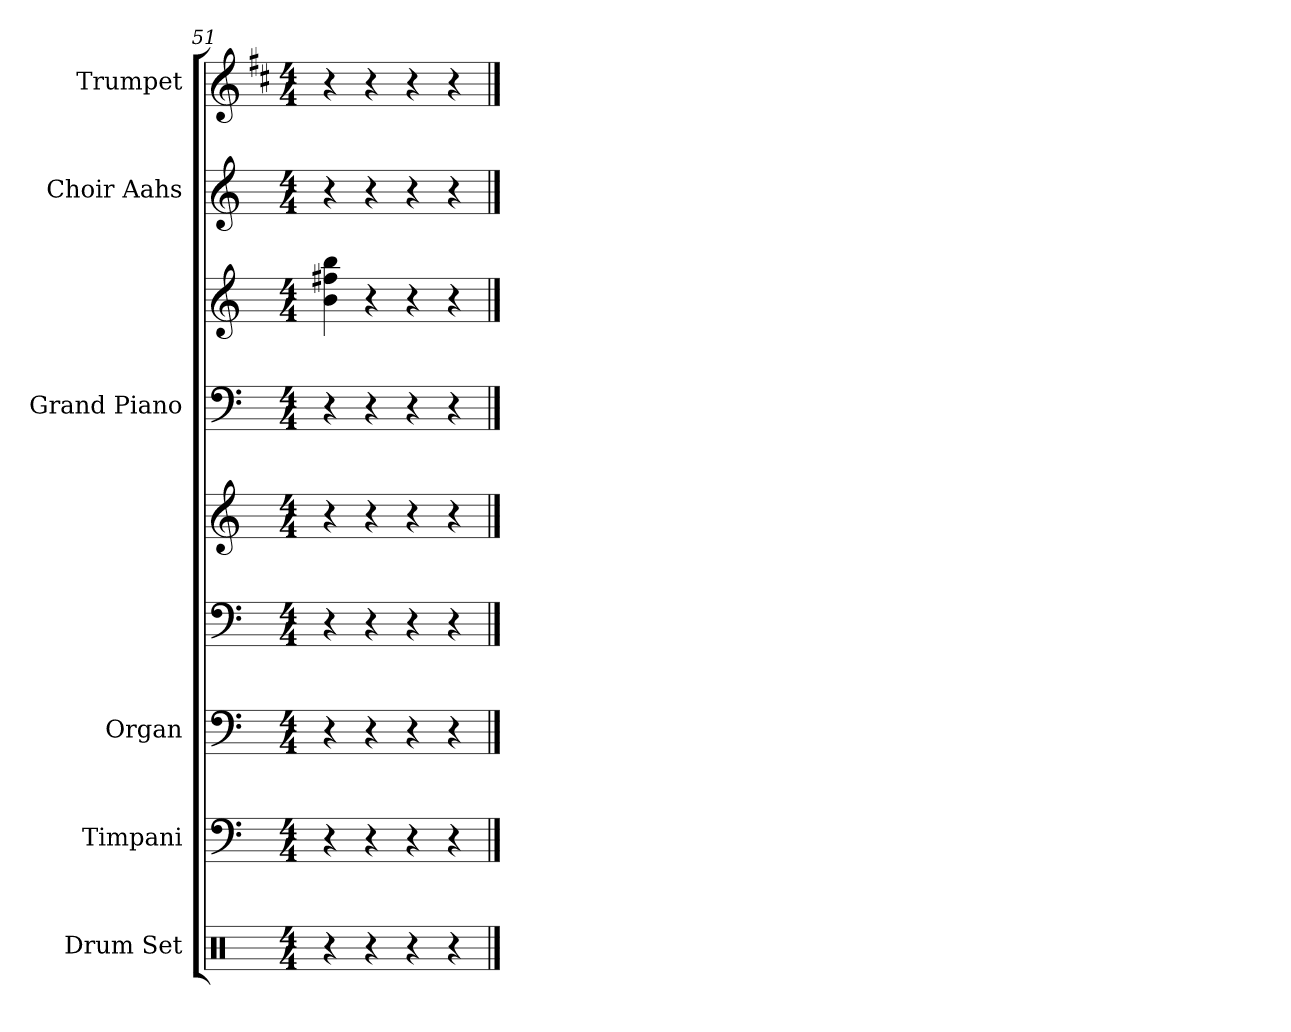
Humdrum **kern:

**kern	**kern	**kern	**kern	**kern	**kern	**kern	**kern	**kern
*part6	*part5	*part4	*part4	*part4	*part3	*part3	*part2	*part1
*staff9	*staff8	*staff7	*staff6	*staff5	*staff4	*staff3	*staff2	*staff1
*I"Drum Set	*I"Timpani	*I"Organ	*	*	*I"Grand Piano	*	*I"Choir Aahs	*I"Trumpet
*I'Drs.	*I'Timp.	*I'Org.	*	*	*I'Pno.	*	*I'Ch. Aa.	*I'Tpt.
*clefX	*clefF4	*clefF4	*clefF4	*clefG2	*clefF4	*clefG2	*clefG2	*clefG2
*	*	*	*	*	*	*	*	*ITrd1c2
*k[]	*k[]	*k[]	*k[]	*k[]	*k[]	*k[]	*k[]	*k[]
*M4/4	*M4/4	*M4/4	*M4/4	*M4/4	*M4/4	*M4/4	*M4/4	*M4/4
=51	=51	=51	=51	=51	=51	=51	=51	=51
4r	4r	4r	4r	4r	4r	4bb 4b 4ff#X	4r	4r
4r	4r	4r	4r	4r	4r	4r	4r	4r
4r	4r	4r	4r	4r	4r	4r	4r	4r
4r	4r	4r	4r	4r	4r	4r	4r	4r
==	==	==	==	==	==	==	==	==
*-	*-	*-	*-	*-	*-	*-	*-	*-
